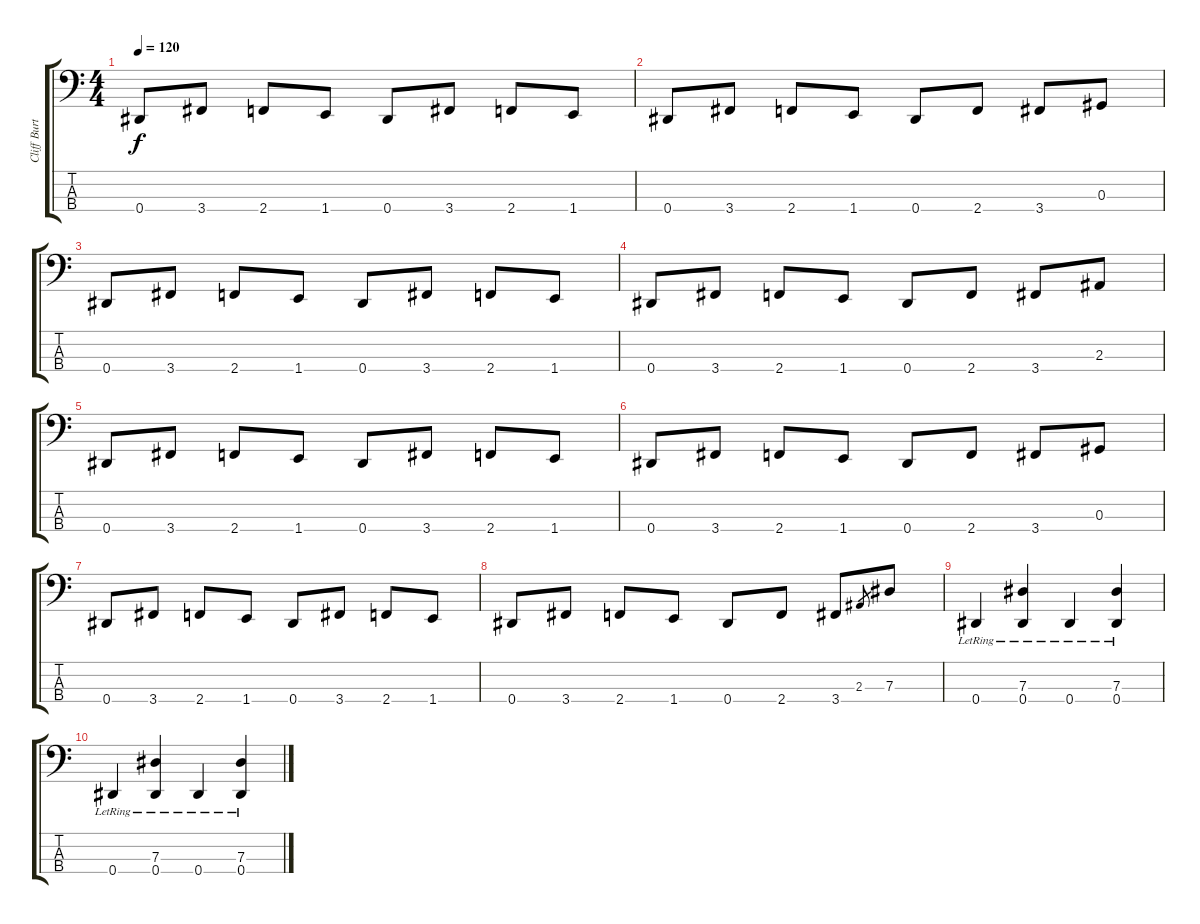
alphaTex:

\track ("Cliff Burton (Main Bass)" "Cliff Burt") {instrument electricbassfinger}
\staff {score tabs}
\tuning (Gb2 Db2 Ab1 Eb1) {hide}
\ts (4 4)
\tempo 120
\clef f4
\ks c
0.4.8{dy f instrument electricbassfinger} 3.4.8 2.4.8 1.4.8 0.4.8 3.4.8 2.4.8 1.4.8 |
0.4.8 3.4.8 2.4.8 1.4.8 0.4.8 2.4.8 3.4.8 0.3.8 |
0.4.8 3.4.8 2.4.8 1.4.8 0.4.8 3.4.8 2.4.8 1.4.8 |
0.4.8 3.4.8 2.4.8 1.4.8 0.4.8 2.4.8 3.4.8 2.3.8 |
0.4.8 3.4.8 2.4.8 1.4.8 0.4.8 3.4.8 2.4.8 1.4.8 |
0.4.8 3.4.8 2.4.8 1.4.8 0.4.8 2.4.8 3.4.8 0.3.8 |
0.4.8 3.4.8 2.4.8 1.4.8 0.4.8 3.4.8 2.4.8 1.4.8 |
0.4.8 3.4.8 2.4.8 1.4.8 0.4.8 2.4.8 3.4.8 2.3.8{gr} 7.3.8 |
0.4{lr}.4 (7.3{lr} 0.4{lr}).4 0.4{lr}.4 (7.3{lr} 0.4{lr}).4 |
0.4{lr}.4 (7.3{lr} 0.4{lr}).4 0.4{lr}.4 (7.3{lr} 0.4{lr}).4
